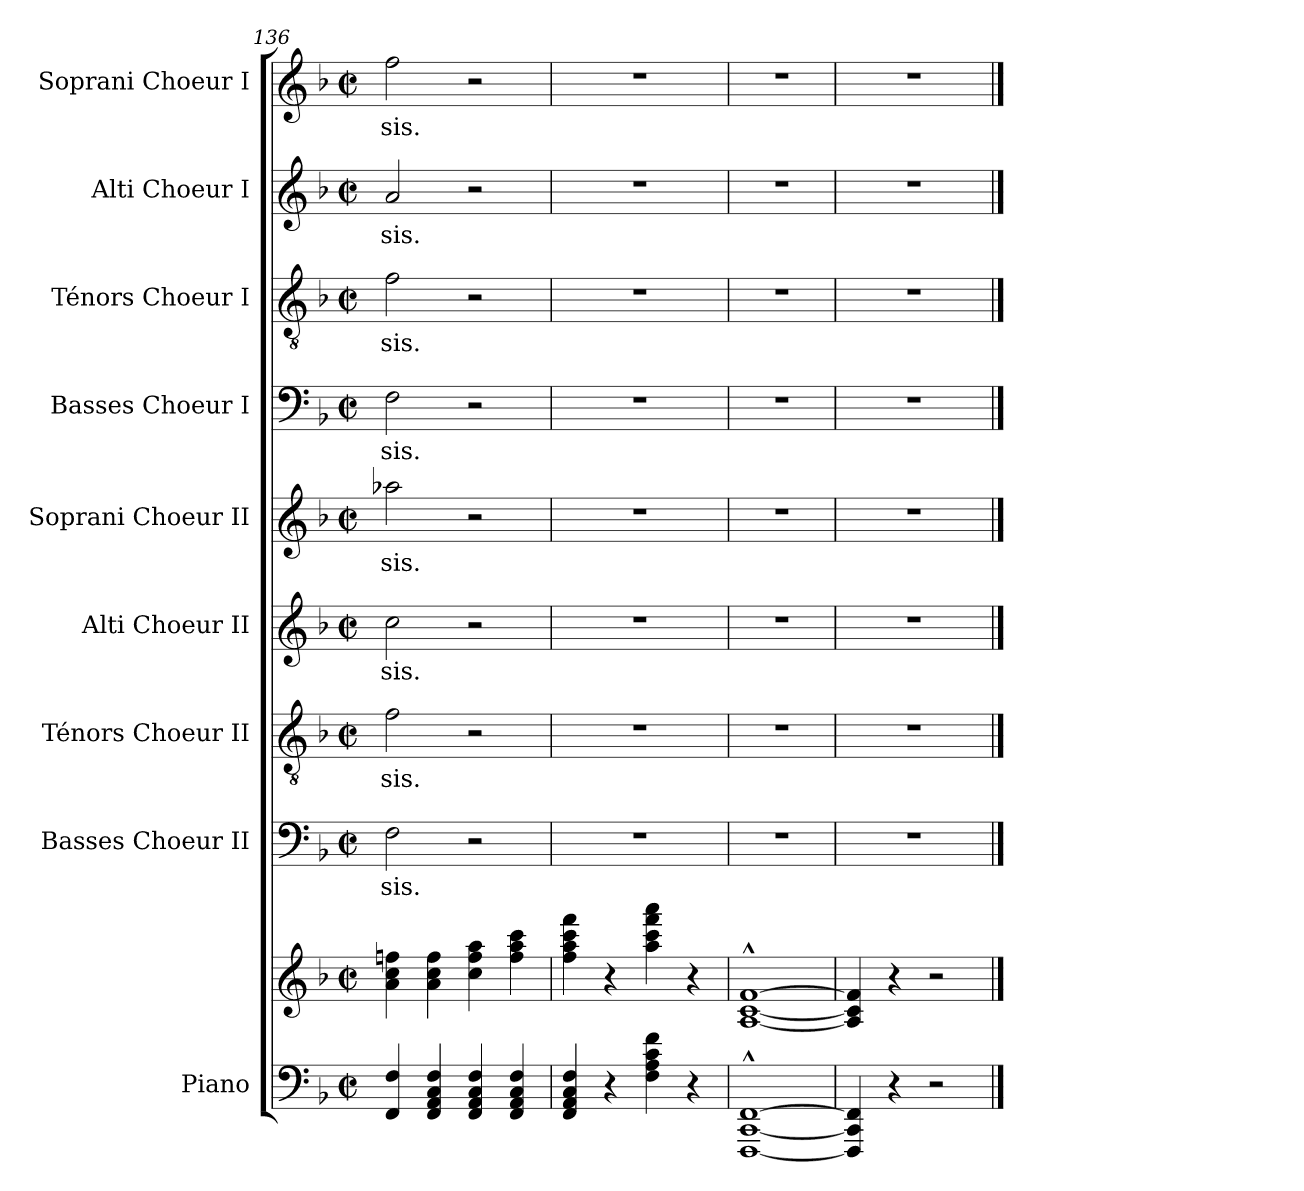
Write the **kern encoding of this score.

**kern	**kern	**kern	**text	**kern	**text	**kern	**text	**kern	**text	**kern	**text	**kern	**text	**kern	**text	**kern	**text
*part9	*part9	*part8	*part8	*part7	*part7	*part6	*part6	*part5	*part5	*part4	*part4	*part3	*part3	*part2	*part2	*part1	*part1
*staff10	*staff9	*staff8	*staff8	*staff7	*staff7	*staff6	*staff6	*staff5	*staff5	*staff4	*staff4	*staff3	*staff3	*staff2	*staff2	*staff1	*staff1
*I"Piano	*	*I"Basses Choeur II	*	*I"Ténors Choeur II	*	*I"Alti Choeur II	*	*I"Soprani Choeur II	*	*I"Basses Choeur I	*	*I"Ténors Choeur I	*	*I"Alti Choeur I	*	*I"Soprani Choeur I	*
*I'Pia.	*	*I'B.2	*	*I'T.2	*	*I'A.2	*	*I'S.2	*	*I'B.1	*	*I'T.1	*	*I'A.1	*	*I'S.1	*
*clefF4	*clefG2	*clefF4	*	*clefGv2	*	*clefG2	*	*clefG2	*	*clefF4	*	*clefGv2	*	*clefG2	*	*clefG2	*
*	*	*	*	*	*	*	*	*ITrd2c3	*	*	*	*	*	*	*	*	*
*k[b-]	*k[b-]	*k[b-]	*	*k[b-]	*	*k[b-]	*	*k[f#c#]	*	*k[b-]	*	*k[b-]	*	*k[b-]	*	*k[b-]	*
*M2/2	*M2/2	*M2/2	*	*M2/2	*	*M2/2	*	*M2/2	*	*M2/2	*	*M2/2	*	*M2/2	*	*M2/2	*
*met(c|)	*met(c|)	*met(c|)	*	*met(c|)	*	*met(c|)	*	*met(c|)	*	*met(c|)	*	*met(c|)	*	*met(c|)	*	*met(c|)	*
=136	=136	=136	=136	=136	=136	=136	=136	=136	=136	=136	=136	=136	=136	=136	=136	=136	=136
4FF/ 4F/	4a\ 4cc\ 4ffn\	2F\	-sis.	2f\	-sis.	2cc\	-sis.	2ffni\	-sis.	2F\	-sis.	2f\	-sis.	2a/	-sis.	2ffi\	-sis.
4FF/ 4AA/ 4C/ 4F/	4a\ 4cc\ 4ff\	.	.	.	.	.	.	.	.	.	.	.	.	.	.	.	.
4FF/ 4AA/ 4C/ 4F/	4cc\ 4ff\ 4aa\	2r	.	2r	.	2r	.	2r	.	2r	.	2r	.	2r	.	2r	.
4FF/ 4AA/ 4C/ 4F/	4ff\ 4aa\ 4ccc\	.	.	.	.	.	.	.	.	.	.	.	.	.	.	.	.
=137	=137	=137	=137	=137	=137	=137	=137	=137	=137	=137	=137	=137	=137	=137	=137	=137	=137
4FF/ 4AA/ 4C/ 4F/	4ff\ 4aa\ 4ccc\ 4fff\	1r	.	1r	.	1r	.	1r	.	1r	.	1r	.	1r	.	1r	.
4r	4r	.	.	.	.	.	.	.	.	.	.	.	.	.	.	.	.
4F\ 4A\ 4c\ 4f\	4aa\ 4ccc\ 4fff\ 4aaa\	.	.	.	.	.	.	.	.	.	.	.	.	.	.	.	.
4r	4r	.	.	.	.	.	.	.	.	.	.	.	.	.	.	.	.
=138	=138	=138	=138	=138	=138	=138	=138	=138	=138	=138	=138	=138	=138	=138	=138	=138	=138
[1FFF^^ [1CC^^ [1FF^^	[1A^^ [1c^^ [1f^^	1r	.	1r	.	1r	.	1r	.	1r	.	1r	.	1r	.	1r	.
=139	=139	=139	=139	=139	=139	=139	=139	=139	=139	=139	=139	=139	=139	=139	=139	=139	=139
4FFF/] 4CC/] 4FF/]	4A/] 4c/] 4f/]	1r	.	1r	.	1r	.	1r	.	1r	.	1r	.	1r	.	1r	.
4r	4r	.	.	.	.	.	.	.	.	.	.	.	.	.	.	.	.
2r	2r	.	.	.	.	.	.	.	.	.	.	.	.	.	.	.	.
==	==	==	==	==	==	==	==	==	==	==	==	==	==	==	==	==	==
*-	*-	*-	*-	*-	*-	*-	*-	*-	*-	*-	*-	*-	*-	*-	*-	*-	*-
